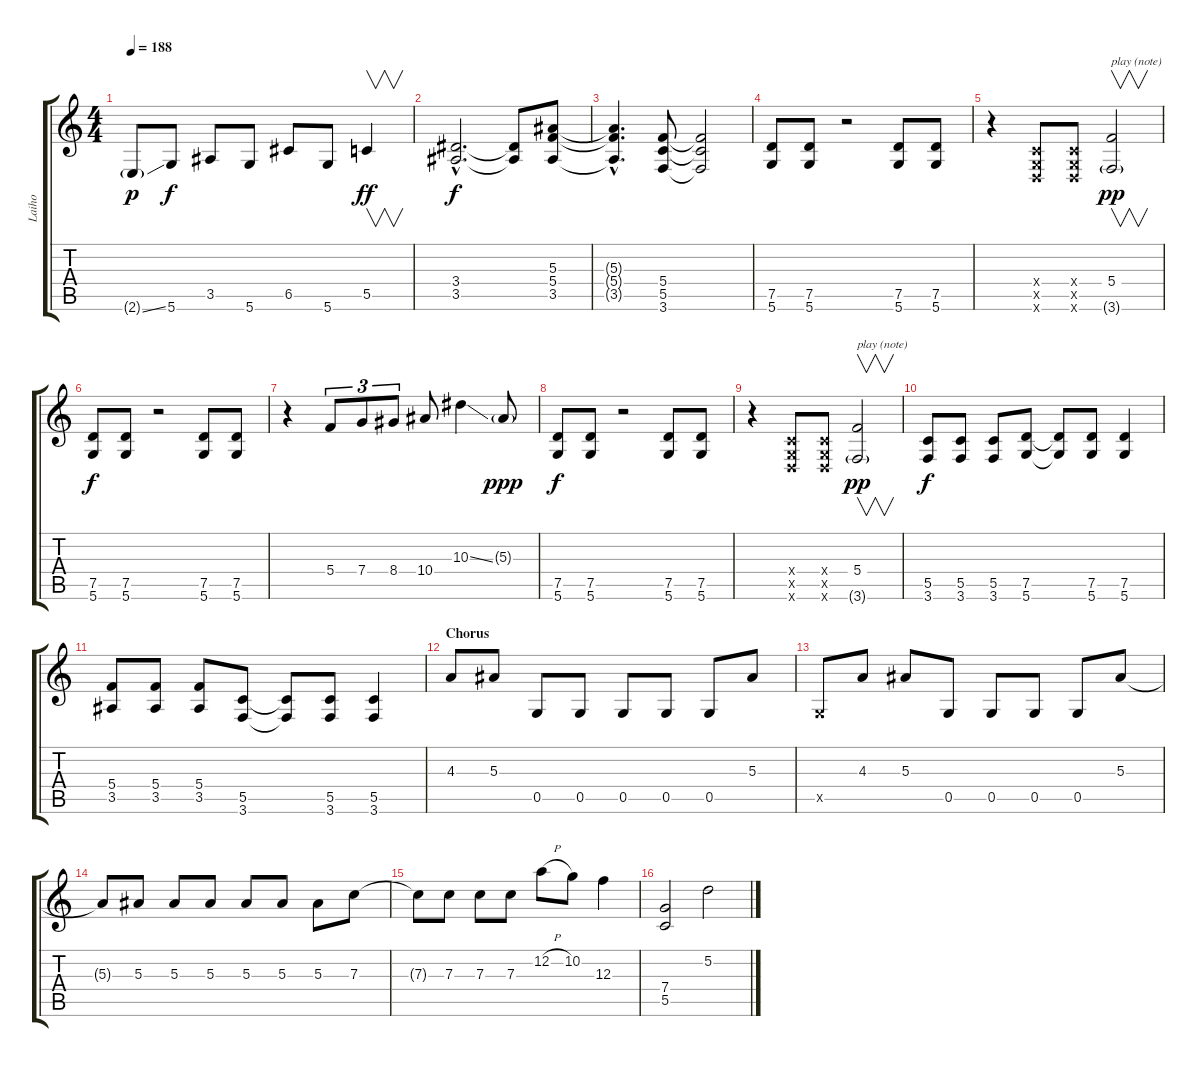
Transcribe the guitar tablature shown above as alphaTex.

\track ("Laiho" "Laiho") {instrument overdrivenguitar}
\staff {score tabs}
\tuning (D4 A3 F3 C3 G2 D2) {hide}
\ts (4 4)
\tempo 188
\clef g2
\ks c
2.6{ss g}.8{dy p} 5.6.8{dy f} 3.5.8 5.6.8 6.5.8 5.6.8 5.5.4{v dy ff instrument guitarharmonics} |
(3.4{hac} 3.5{hac}).2{d dy f instrument overdrivenguitar} (3.4{t} 3.5{t}).8 (5.3 5.4 3.5).8 |
(5.3{hac t} 5.4{hac t} 3.5{hac t}).4{d} (5.4 5.5 3.6).8 (5.4{t} 5.5{t} 3.6{t}).2 |
(7.5 5.6).8 (7.5 5.6).8 r.2 (7.5 5.6).8 (7.5 5.6).8 |
r.4 (0.4{x} 0.5{x} 0.6{x}).8 (0.4{x} 0.5{x} 0.6{x}).8 (5.4 3.6{g}).2{v txt "play (note)" dy pp instrument guitarharmonics} |
(7.5 5.6).8{dy f instrument overdrivenguitar} (7.5 5.6).8 r.2 (7.5 5.6).8 (7.5 5.6).8 |
r.4 5.4.8{tu (3 2)} 7.4.8{tu (3 2)} 8.4.8{tu (3 2)} 10.4.8 10.3{ss}.4 5.3{g}.8{dy ppp} |
(7.5 5.6).8{dy f} (7.5 5.6).8 r.2 (7.5 5.6).8 (7.5 5.6).8 |
r.4 (0.4{x} 0.5{x} 0.6{x}).8 (0.4{x} 0.5{x} 0.6{x}).8 (5.4 3.6{g}).2{v txt "play (note)" dy pp instrument guitarharmonics} |
(5.5 3.6).8{dy f instrument overdrivenguitar} (5.5 3.6).8 (5.5 3.6).8 (7.5 5.6).8 (7.5{t} 5.6{t}).8 (7.5 5.6).8 (7.5 5.6).4 |
(5.4 3.5).8 (5.4 3.5).8 (5.4 3.5).8 (5.5 3.6).8 (5.5{t} 3.6{t}).8 (5.5 3.6).8 (5.5 3.6).4 |
\section ("" "Chorus")
4.3.8 5.3.8 0.5.8 0.5.8 0.5.8 0.5.8 0.5.8 5.3.8 |
0.5{x}.8 4.3.8 5.3.8 0.5.8 0.5.8 0.5.8 0.5.8 5.3.8 |
5.3{t}.8 5.3.8 5.3.8 5.3.8 5.3.8 5.3.8 5.3.8 7.3.8 |
7.3{t}.8 7.3.8 7.3.8 7.3.8 12.2{h}.8 10.2.8 12.3.4 |
(7.4 5.5).2 5.2.2
